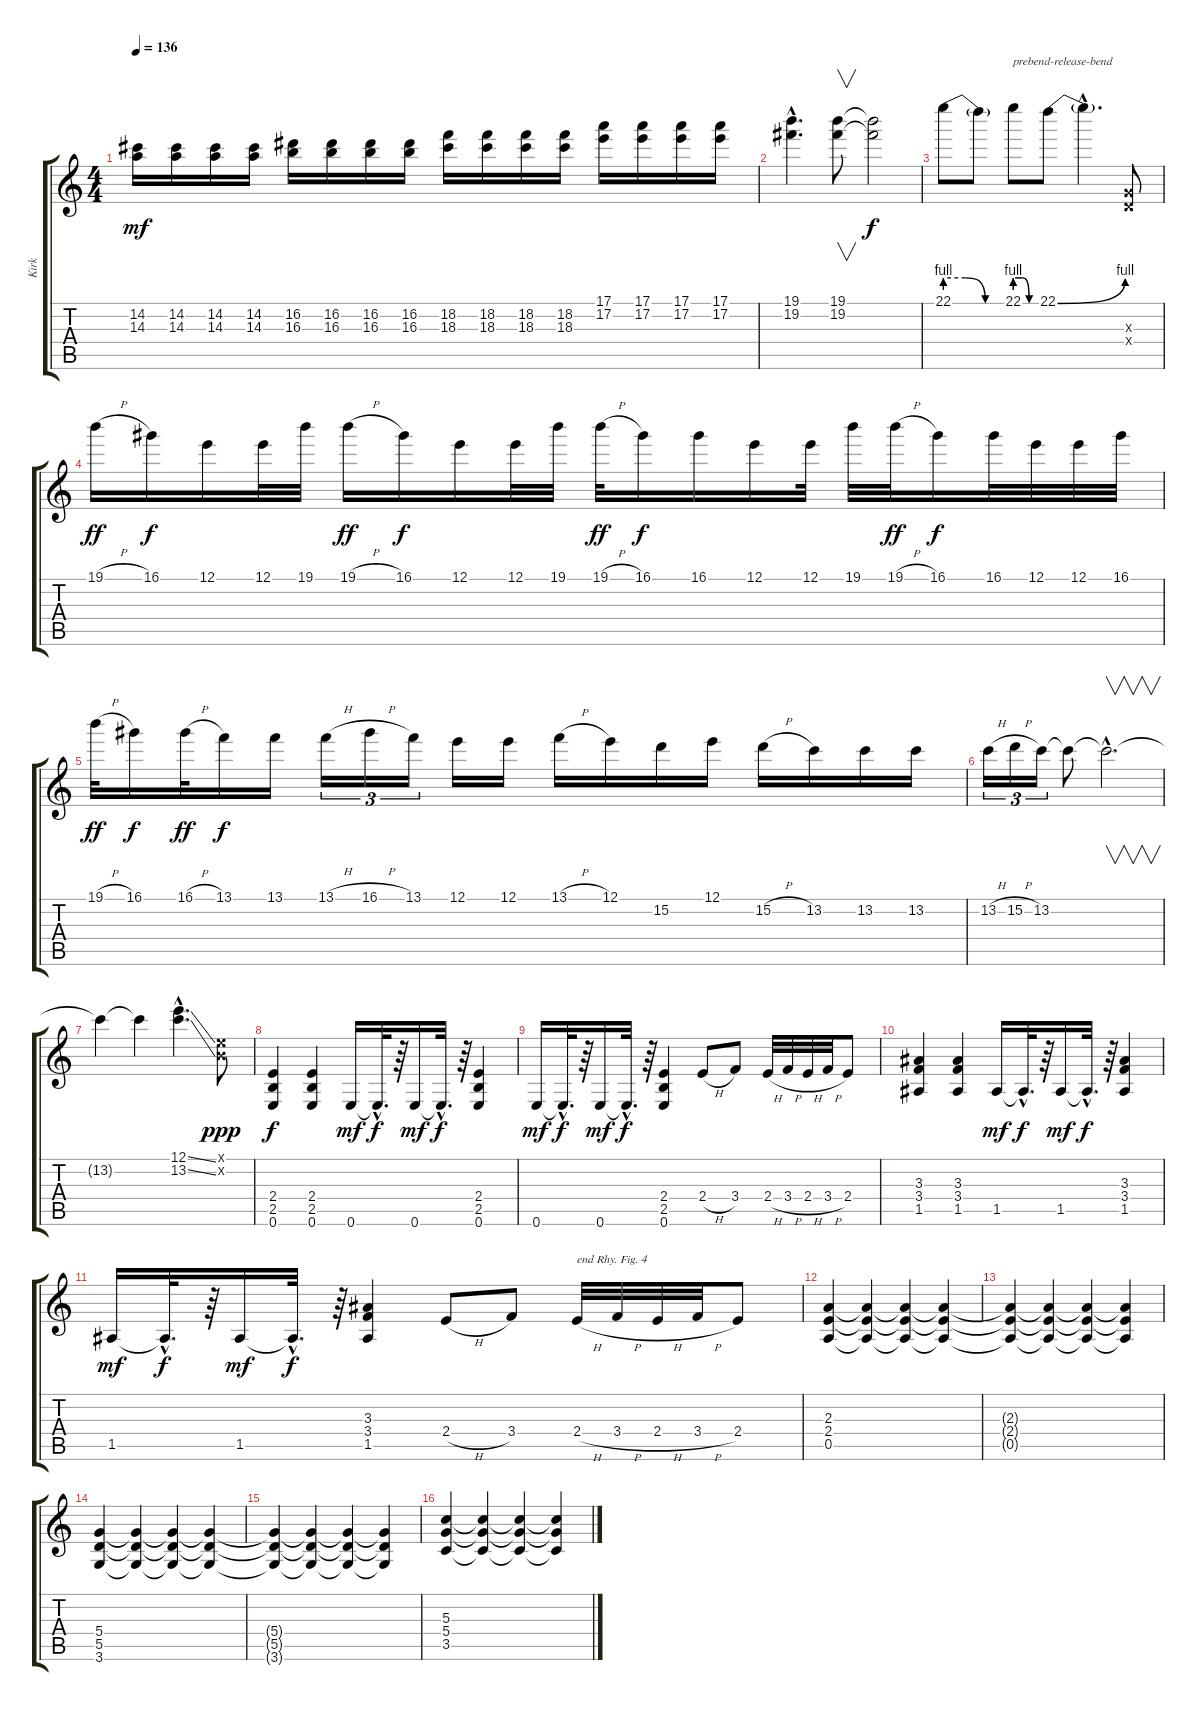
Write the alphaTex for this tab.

\track ("Kirk" "Kirk") {instrument distortionguitar}
\staff {score tabs}
\tuning (E4 B3 G3 D3 A2 E2) {hide}
\ts (4 4)
\tempo 136
\clef g2
\ks c
(14.2 14.3).16{dy mf} (14.2 14.3).16 (14.2 14.3).16 (14.2 14.3).16 (16.2 16.3).16 (16.2 16.3).16 (16.2 16.3).16 (16.2 16.3).16 (18.2 18.3).16 (18.2 18.3).16 (18.2 18.3).16 (18.2 18.3).16 (17.1 17.2).16 (17.1 17.2).16 (17.1 17.2).16 (17.1 17.2).16 |
(19.1{hac} 19.2{hac}).4{d} (19.1 19.2).8{v} (19.1{t} 19.2{t}).2{dy f} |
22.1{be (custom 0 4 20 4 40 0 60 0)}.8 22.1{t}.8 22.1{be (custom 0 4 20 4 40 0 60 0)}.8{txt "prebend-release-bend"} 22.1{be (bend 0 0 60 4)}.8 22.1{hac t}.4{d} (0.3{x} 0.4{x}).8 |
19.1{h}.16{dy ff} 16.1.16{dy f} 12.1.16 12.1.32 19.1.32 19.1{h}.16{dy ff} 16.1.16{dy f} 12.1.16 12.1.32 19.1.32 19.1{h}.32{dy ff} 16.1.16{dy f} 16.1.16 12.1.16 12.1.32 19.1.32 19.1{h}.32{dy ff} 16.1.16{dy f} 16.1.32 12.1.32 12.1.32 16.1.32 |
19.1{h}.32{dy ff} 16.1.16{dy f} 16.1{h}.32{dy ff} 13.1.16{dy f} 13.1.16 13.1{h}.16{tu (3 2)} 16.1{h}.16{tu (3 2)} 13.1.16{tu (3 2)} 12.1.16 12.1.16 13.1{h}.16 12.1.16 15.2.16 12.1.16 15.2{h}.16 13.2.16 13.2.16 13.2.16 |
13.2{h}.16{tu (3 2)} 15.2{h}.16{tu (3 2)} 13.2.16{tu (3 2)} 13.2{t}.8 13.2{hac t}.2{v d} |
13.2{t}.4 13.2{t}.4 (12.1{ss hac} 13.2{ss hac}).4{d} (0.1{x} 0.2{x}).8{dy ppp} |
(2.4 2.5 0.6).4{dy f volume 8} (2.4 2.5 0.6).4 0.6.16{dy mf} 0.6{hac t}.32{d dy f} r.64 0.6.16{dy mf} 0.6{hac t}.32{d dy f} r.64 (2.4 2.5 0.6).4 |
0.6.16{dy mf} 0.6{hac t}.32{d dy f} r.64 0.6.16{dy mf} 0.6{hac t}.32{d dy f} r.64 (2.4 2.5 0.6).4 2.4{h}.8 3.4.8 2.4{h}.32 3.4{h}.32 2.4{h}.32 3.4{h}.32 2.4.8 |
(3.3 3.4 1.5).4 (3.3 3.4 1.5).4 1.5.16{dy mf} 1.5{hac t}.32{d dy f} r.64 1.5.16{dy mf} 1.5{hac t}.32{d dy f} r.64 (3.3 3.4 1.5).4 |
1.5.16{dy mf} 1.5{hac t}.32{d dy f} r.64 1.5.16{dy mf} 1.5{hac t}.32{d dy f} r.64 (3.3 3.4 1.5).4 2.4{h}.8 3.4.8 2.4{h}.32{txt "end Rhy. Fig. 4"} 3.4{h}.32 2.4{h}.32 3.4{h}.32 2.4.8 |
(2.3 2.4 0.5).4 (2.3{t} 2.4{t} 0.5{t}).4 (2.3{t} 2.4{t} 0.5{t}).4 (2.3{t} 2.4{t} 0.5{t}).4 |
(2.3{t} 2.4{t} 0.5{t}).4 (2.3{t} 2.4{t} 0.5{t}).4 (2.3{t} 2.4{t} 0.5{t}).4 (2.3{t} 2.4{t} 0.5{t}).4 |
(5.4 5.5 3.6).4 (5.4{t} 5.5{t} 3.6{t}).4 (5.4{t} 5.5{t} 3.6{t}).4 (5.4{t} 5.5{t} 3.6{t}).4 |
(5.4{t} 5.5{t} 3.6{t}).4 (5.4{t} 5.5{t} 3.6{t}).4 (5.4{t} 5.5{t} 3.6{t}).4 (5.4{t} 5.5{t} 3.6{t}).4 |
(5.3 5.4 3.5).4 (5.3{t} 5.4{t} 3.5{t}).4 (5.3{t} 5.4{t} 3.5{t}).4 (5.3{t} 5.4{t} 3.5{t}).4
